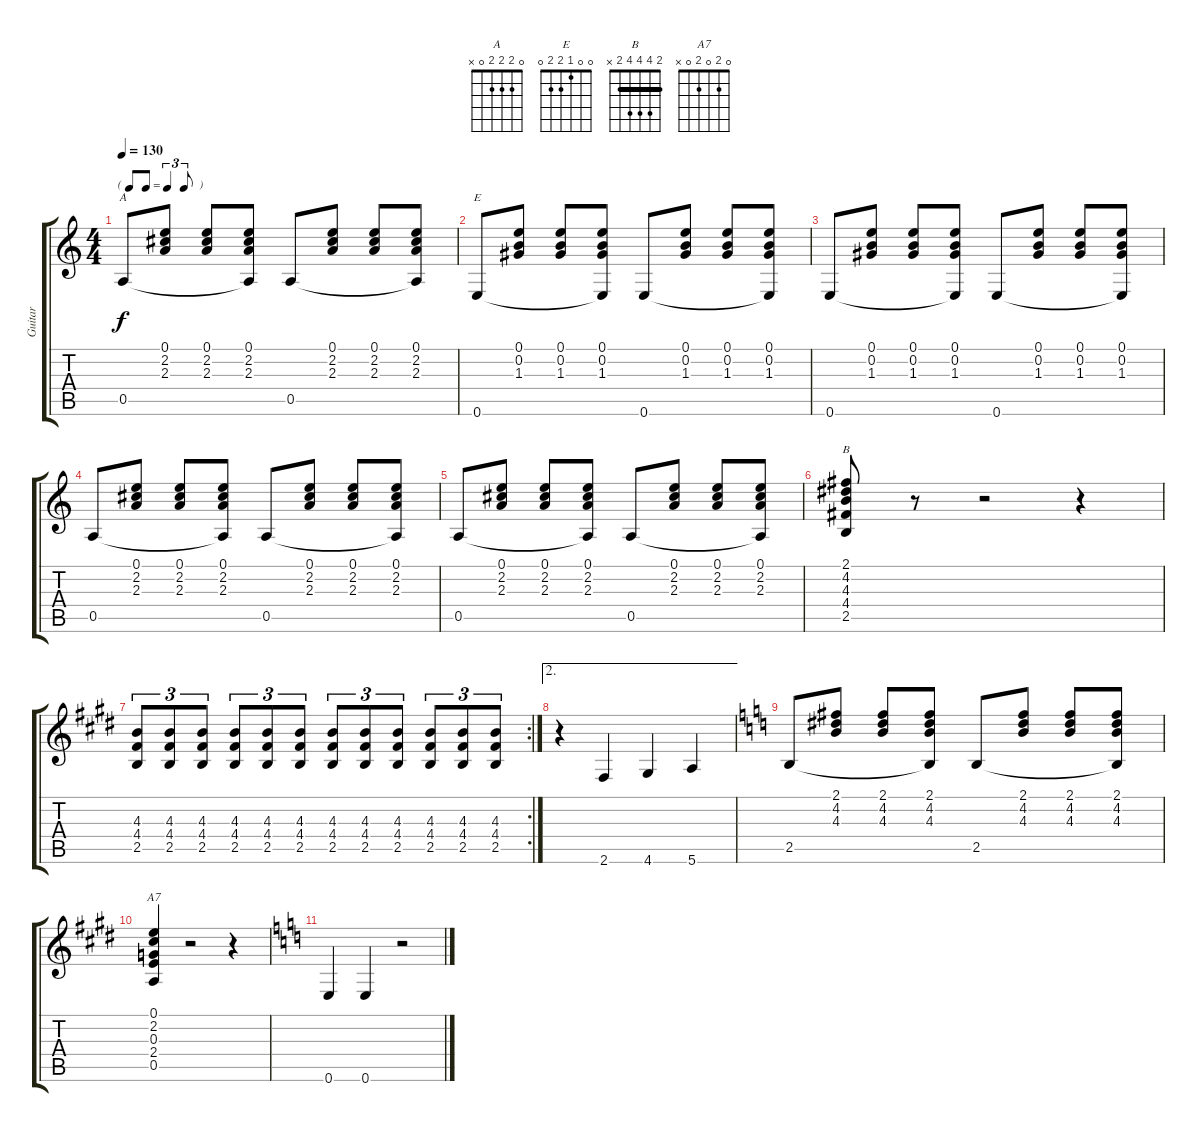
\track ("Guitar" "Guitar") {instrument electricguitarjazz}
\staff {score tabs}
\tuning (E4 B3 G3 D3 A2 E2) {hide}
\chord ("A" 0 2 2 2 0 x)
\chord ("E" 0 0 1 2 2 0)
\chord ("B" 2 4 4 4 2 x) {barre 2}
\chord ("A7" 0 2 0 2 0 x)
\ts (4 4)
\tf triplet8th
\tempo 130
\clef g2
\ks c
0.5.8{ch "A" dy f} (0.1 2.2 2.3).8 (0.1 2.2 2.3).8 (0.1 2.2 2.3 0.5{t}).8 0.5.8 (0.1 2.2 2.3).8 (0.1 2.2 2.3).8 (0.1 2.2 2.3 0.5{t}).8 |
0.6.8{ch "E"} (0.1 0.2 1.3).8 (0.1 0.2 1.3).8 (0.1 0.2 1.3 0.6{t}).8 0.6.8 (0.1 0.2 1.3).8 (0.1 0.2 1.3).8 (0.1 0.2 1.3 0.6{t}).8 |
0.6.8 (0.1 0.2 1.3).8 (0.1 0.2 1.3).8 (0.1 0.2 1.3 0.6{t}).8 0.6.8 (0.1 0.2 1.3).8 (0.1 0.2 1.3).8 (0.1 0.2 1.3 0.6{t}).8 |
0.5.8 (0.1 2.2 2.3).8 (0.1 2.2 2.3).8 (0.1 2.2 2.3 0.5{t}).8 0.5.8 (0.1 2.2 2.3).8 (0.1 2.2 2.3).8 (0.1 2.2 2.3 0.5{t}).8 |
0.5.8 (0.1 2.2 2.3).8 (0.1 2.2 2.3).8 (0.1 2.2 2.3 0.5{t}).8 0.5.8 (0.1 2.2 2.3).8 (0.1 2.2 2.3).8 (0.1 2.2 2.3 0.5{t}).8 |
(2.1 4.2 4.3 4.4 2.5).8{ch "B"} r.8 r.2 r.4 |
\rc 2
\ks e
(4.3 4.4 2.5).8{tu (3 2)} (4.3 4.4 2.5).8{tu (3 2)} (4.3 4.4 2.5).8{tu (3 2)} (4.3 4.4 2.5).8{tu (3 2)} (4.3 4.4 2.5).8{tu (3 2)} (4.3 4.4 2.5).8{tu (3 2)} (4.3 4.4 2.5).8{tu (3 2)} (4.3 4.4 2.5).8{tu (3 2)} (4.3 4.4 2.5).8{tu (3 2)} (4.3 4.4 2.5).8{tu (3 2)} (4.3 4.4 2.5).8{tu (3 2)} (4.3 4.4 2.5).8{tu (3 2)} |
\ae 2
r.4 2.6.4 4.6.4 5.6.4 |
\ks c
2.5.8{volume 0} (2.1 4.2 4.3).8 (2.1 4.2 4.3).8 (2.1 4.2 4.3 2.5{t}).8 2.5.8 (2.1 4.2 4.3).8 (2.1 4.2 4.3).8 (2.1 4.2 4.3 2.5{t}).8 |
\ks e
(0.1 2.2 0.3 2.4 0.5).4{ch "A7"} r.2 r.4 |
\ks c
0.6.4 0.6.4 r.2
